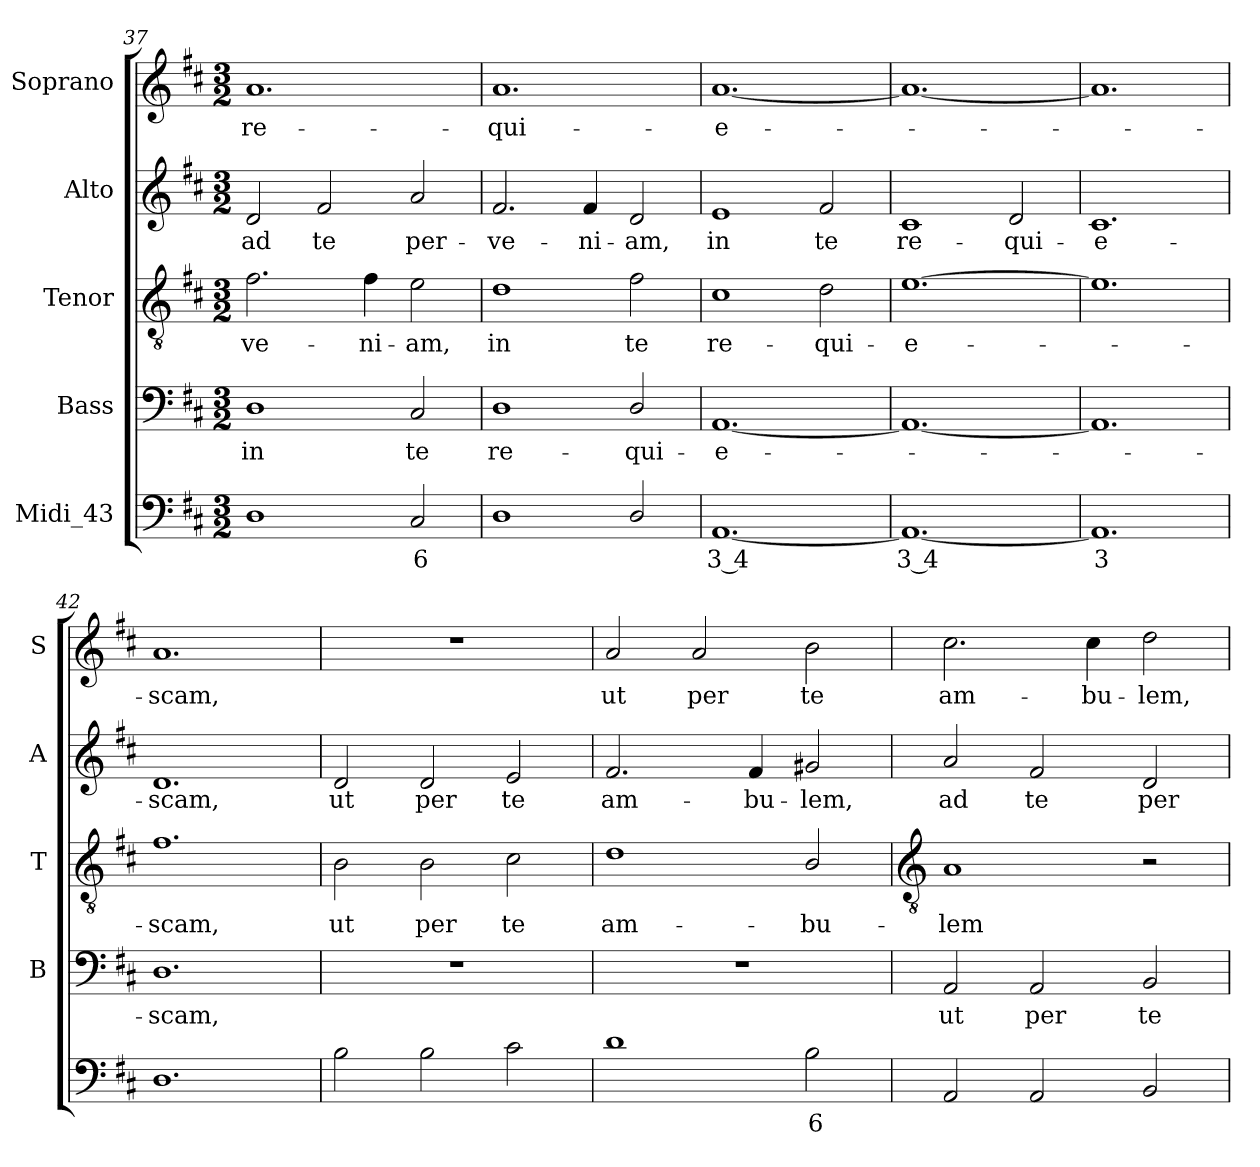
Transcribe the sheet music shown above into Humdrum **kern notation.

**kern	**text	**kern	**text	**kern	**text	**kern	**text	**kern	**text
*part5	*part5	*part4	*part4	*part3	*part3	*part2	*part2	*part1	*part1
*staff5	*staff5	*staff4	*staff4	*staff3	*staff3	*staff2	*staff2	*staff1	*staff1
*I"Midi_43	*	*I"Bass	*	*I"Tenor	*	*I"Alto	*	*I"Soprano	*
*	*	*I'B	*	*I'T	*	*I'A	*	*I'S	*
*clefF4	*	*clefF4	*	*clefGv2	*	*clefG2	*	*clefG2	*
*k[f#c#]	*	*k[f#c#]	*	*k[f#c#]	*	*k[f#c#]	*	*k[f#c#]	*
*D:	*	*D:	*	*D:	*	*D:	*	*D:	*
*M3/2	*	*M3/2	*	*M3/2	*	*M3/2	*	*M3/2	*
=37	=37	=37	=37	=37	=37	=37	=37	=37	=37
!	!	!	!LO:LY:b	!	!LO:LY:b	!	!LO:LY:b	!	!LO:LY:b
1D	.	1D	in	2.f#	-ve-	2d	ad	1.a	re-
!	!	!	!	!	!	!	!LO:LY:b	!	!
.	.	.	.	.	.	2f#	te	.	.
!	!	!	!	!	!LO:LY:b	!	!	!	!
.	.	.	.	4f#	-ni-	.	.	.	.
!	!LO:LY:b	!	!LO:LY:b	!	!LO:LY:b	!	!LO:LY:b	!	!
2C#	6	2C#	te	2e	-am,	2a	per-	.	.
=38	=38	=38	=38	=38	=38	=38	=38	=38	=38
!	!	!	!LO:LY:b	!	!LO:LY:b	!	!LO:LY:b	!	!LO:LY:b
1D	.	1D	re-	1d	in	2.f#	-ve-	1.a	-qui-
!	!	!	!	!	!	!	!LO:LY:b	!	!
.	.	.	.	.	.	4f#	-ni-	.	.
!	!	!	!LO:LY:b	!	!LO:LY:b	!	!LO:LY:b	!	!
2D/	.	2D/	-qui-	2f#	te	2d	-am,	.	.
=39	=39	=39	=39	=39	=39	=39	=39	=39	=39
!	!LO:LY:b	!	!LO:LY:b	!	!LO:LY:b	!	!LO:LY:b	!	!LO:LY:b
[1.AA	3 4	[1.AA	-e-	1c#	re-	1e	in	[1.a	-e-
!	!	!	!	!	!LO:LY:b	!	!LO:LY:b	!	!
.	.	.	.	2d	-qui-	2f#	te	.	.
=40	=40	=40	=40	=40	=40	=40	=40	=40	=40
!	!LO:LY:b	!	!	!	!LO:LY:b	!	!LO:LY:b	!	!
1.AA_	3 4	1.AA_	.	[1.e	-e-	1c#	re-	1.a_	.
!	!	!	!	!	!	!	!LO:LY:b	!	!
.	.	.	.	.	.	2d	-qui-	.	.
=41	=41	=41	=41	=41	=41	=41	=41	=41	=41
!	!LO:LY:b	!	!	!	!	!	!LO:LY:b	!	!
1.AA]	3	1.AA]	.	1.e]	.	1.c#	-e-	1.a]	.
=42	=42	=42	=42	=42	=42	=42	=42	=42	=42
!	!	!	!LO:LY:b	!	!LO:LY:b	!	!LO:LY:b	!	!LO:LY:b
1.D	.	1.D	scam,	1.f#	scam,	1.d	-scam,	1.a	scam,
=43	=43	=43	=43	=43	=43	=43	=43	=43	=43
!	!	!LO:N:vis=1	!	!	!LO:LY:b	!	!LO:LY:b	!LO:N:vis=1	!
2B	.	1.r	.	2B	ut	2d	ut	1.r	.
!	!	!	!	!	!LO:LY:b	!	!LO:LY:b	!	!
2B	.	.	.	2B	per	2d	per	.	.
!	!	!	!	!	!LO:LY:b	!	!LO:LY:b	!	!
2c#	.	.	.	2c#	te	2e	te	.	.
=44	=44	=44	=44	=44	=44	=44	=44	=44	=44
!	!	!LO:N:vis=1	!	!	!LO:LY:b	!	!LO:LY:b	!	!LO:LY:b
1d	.	1.r	.	1d	am-	2.f#	am-	2a	ut
!	!	!	!	!	!	!	!	!	!LO:LY:b
.	.	.	.	.	.	.	.	2a	per
!	!	!	!	!	!	!	!LO:LY:b	!	!
.	.	.	.	.	.	4f#	-bu-	.	.
!	!LO:LY:b	!	!	!	!LO:LY:b	!	!LO:LY:b	!	!LO:LY:b
2B	6	.	.	2B/	-bu-	2g#X	-lem,	2b	te
!!LO:LB:g=z
=45	=45	=45	=45	=45	=45	=45	=45	=45	=45
*	*	*	*	*clefGv2	*	*	*	*	*
!	!	!	!LO:LY:b	!	!LO:LY:b	!	!LO:LY:b	!	!LO:LY:b
2AA	.	2AA	ut	1A	-lem	2a	ad	2.cc#	am-
!	!	!	!LO:LY:b	!	!	!	!LO:LY:b	!	!
2AA	.	2AA	per	.	.	2f#	te	.	.
!	!	!	!	!	!	!	!	!	!LO:LY:b
.	.	.	.	.	.	.	.	4cc#	-bu-
!	!	!	!LO:LY:b	!	!	!	!LO:LY:b	!	!LO:LY:b
2BB	.	2BB	te	2r	.	2d	per-	2dd	-lem,
=	=	=	=	=	=	=	=	=	=
*-	*-	*-	*-	*-	*-	*-	*-	*-	*-
